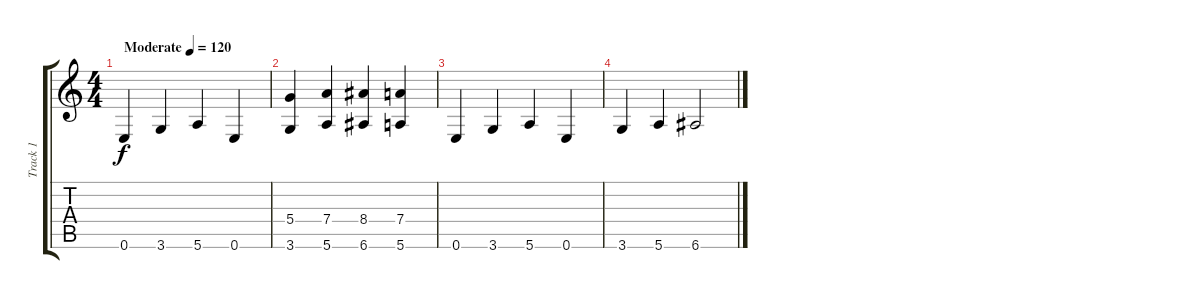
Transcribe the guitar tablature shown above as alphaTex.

\track ("Track 1" "Track 1") {instrument acousticguitarsteel}
\staff {score tabs}
\tuning (E4 B3 G3 D3 A2 E2) {hide}
\ts (4 4)
\tempo (120 "Moderate")
\clef g2
\ks c
0.6.4{dy f instrument acousticguitarsteel} 3.6.4 5.6.4 0.6.4 |
(5.4 3.6).4 (7.4 5.6).4 (8.4 6.6).4 (7.4 5.6).4 |
0.6.4 3.6.4 5.6.4 0.6.4 |
3.6.4 5.6.4 6.6.2
